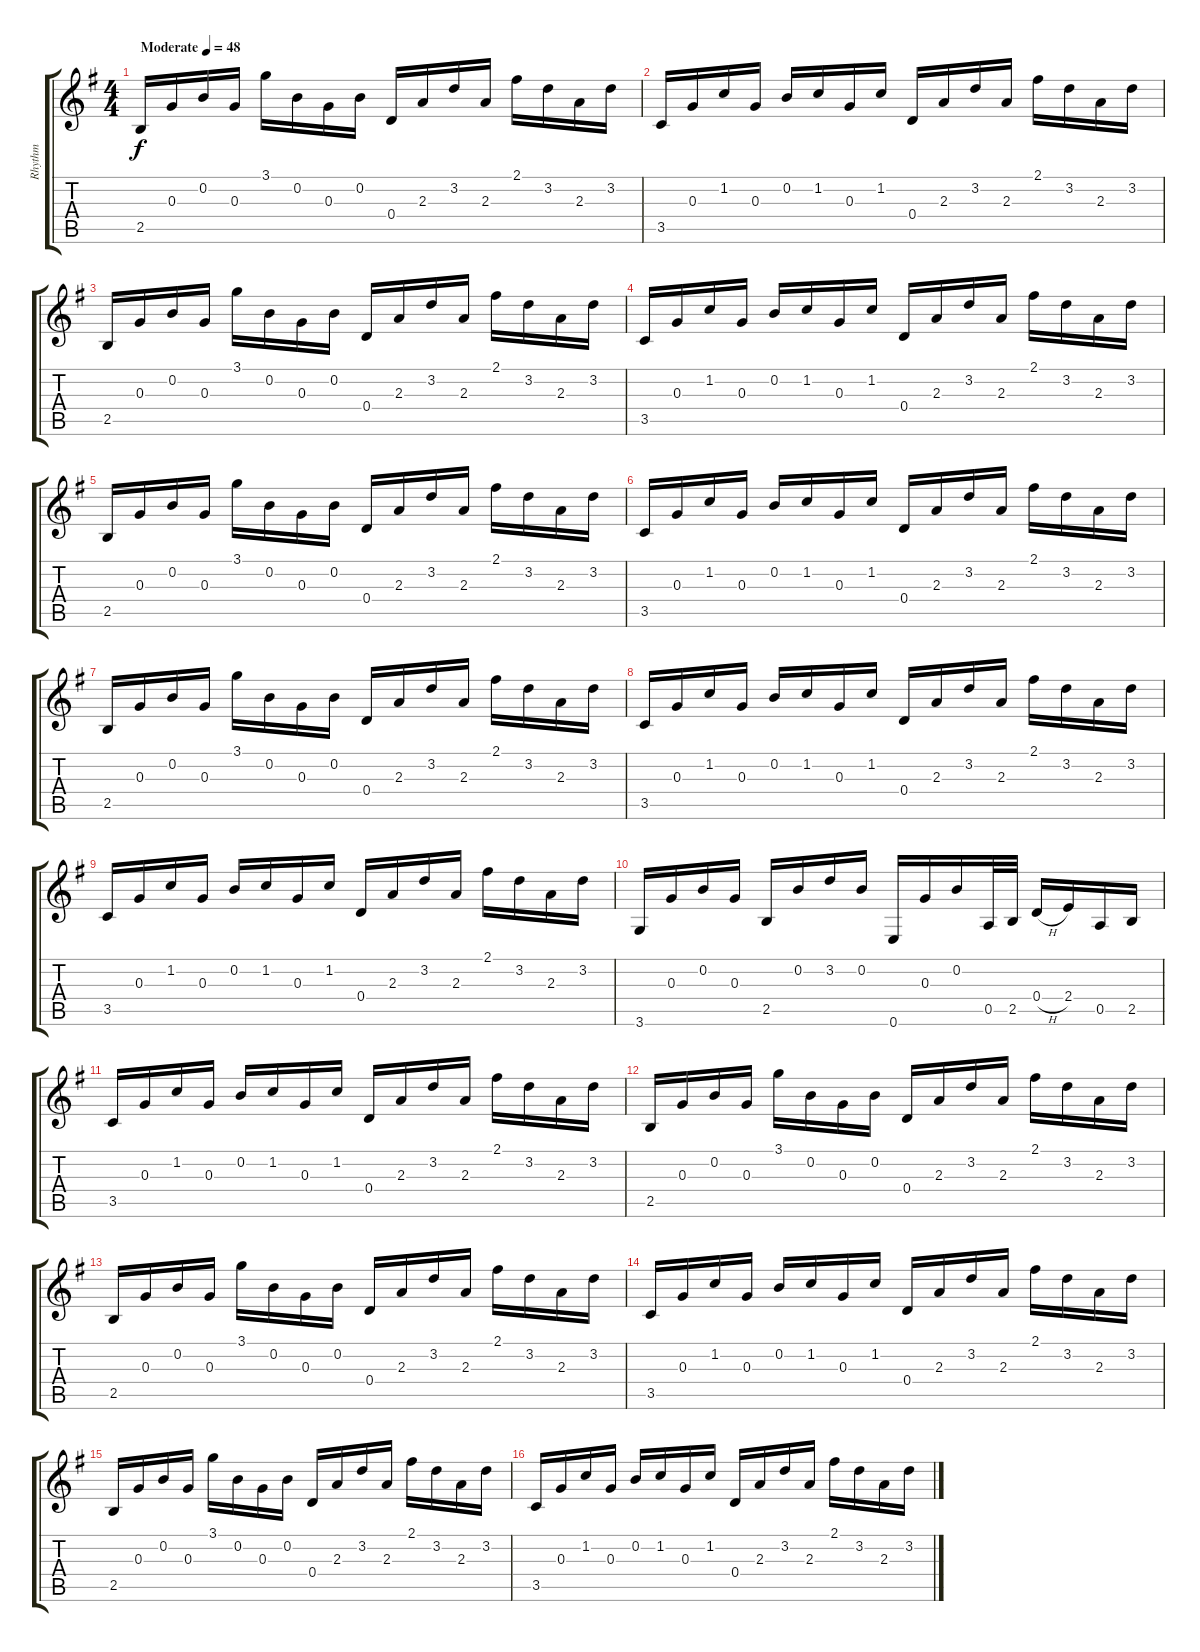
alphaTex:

\track ("Rhythm" "Rhythm") {instrument acousticguitarsteel}
\staff {score tabs}
\tuning (E4 B3 G3 D3 A2 E2) {hide}
\ts (4 4)
\tempo (48 "Moderate")
\clef g2
\ks g
2.5.16{dy f instrument acousticguitarsteel} 0.3.16 0.2.16 0.3.16 3.1.16 0.2.16 0.3.16 0.2.16 0.4.16 2.3.16 3.2.16 2.3.16 2.1.16 3.2.16 2.3.16 3.2.16 |
3.5.16 0.3.16 1.2.16 0.3.16 0.2.16 1.2.16 0.3.16 1.2.16 0.4.16 2.3.16 3.2.16 2.3.16 2.1.16 3.2.16 2.3.16 3.2.16 |
2.5.16 0.3.16 0.2.16 0.3.16 3.1.16 0.2.16 0.3.16 0.2.16 0.4.16 2.3.16 3.2.16 2.3.16 2.1.16 3.2.16 2.3.16 3.2.16 |
3.5.16 0.3.16 1.2.16 0.3.16 0.2.16 1.2.16 0.3.16 1.2.16 0.4.16 2.3.16 3.2.16 2.3.16 2.1.16 3.2.16 2.3.16 3.2.16 |
2.5.16 0.3.16 0.2.16 0.3.16 3.1.16 0.2.16 0.3.16 0.2.16 0.4.16 2.3.16 3.2.16 2.3.16 2.1.16 3.2.16 2.3.16 3.2.16 |
3.5.16 0.3.16 1.2.16 0.3.16 0.2.16 1.2.16 0.3.16 1.2.16 0.4.16 2.3.16 3.2.16 2.3.16 2.1.16 3.2.16 2.3.16 3.2.16 |
2.5.16 0.3.16 0.2.16 0.3.16 3.1.16 0.2.16 0.3.16 0.2.16 0.4.16 2.3.16 3.2.16 2.3.16 2.1.16 3.2.16 2.3.16 3.2.16 |
3.5.16 0.3.16 1.2.16 0.3.16 0.2.16 1.2.16 0.3.16 1.2.16 0.4.16 2.3.16 3.2.16 2.3.16 2.1.16 3.2.16 2.3.16 3.2.16 |
3.5.16 0.3.16 1.2.16 0.3.16 0.2.16 1.2.16 0.3.16 1.2.16 0.4.16 2.3.16 3.2.16 2.3.16 2.1.16 3.2.16 2.3.16 3.2.16 |
3.6.16 0.3.16 0.2.16 0.3.16 2.5.16 0.2.16 3.2.16 0.2.16 0.6.16 0.3.16 0.2.16 0.5.32 2.5.32 0.4{h}.16 2.4.16 0.5.16 2.5.16 |
3.5.16 0.3.16 1.2.16 0.3.16 0.2.16 1.2.16 0.3.16 1.2.16 0.4.16 2.3.16 3.2.16 2.3.16 2.1.16 3.2.16 2.3.16 3.2.16 |
2.5.16 0.3.16 0.2.16 0.3.16 3.1.16 0.2.16 0.3.16 0.2.16 0.4.16 2.3.16 3.2.16 2.3.16 2.1.16 3.2.16 2.3.16 3.2.16 |
2.5.16 0.3.16 0.2.16 0.3.16 3.1.16 0.2.16 0.3.16 0.2.16 0.4.16 2.3.16 3.2.16 2.3.16 2.1.16 3.2.16 2.3.16 3.2.16 |
3.5.16 0.3.16 1.2.16 0.3.16 0.2.16 1.2.16 0.3.16 1.2.16 0.4.16 2.3.16 3.2.16 2.3.16 2.1.16 3.2.16 2.3.16 3.2.16 |
2.5.16 0.3.16 0.2.16 0.3.16 3.1.16 0.2.16 0.3.16 0.2.16 0.4.16 2.3.16 3.2.16 2.3.16 2.1.16 3.2.16 2.3.16 3.2.16 |
3.5.16 0.3.16 1.2.16 0.3.16 0.2.16 1.2.16 0.3.16 1.2.16 0.4.16 2.3.16 3.2.16 2.3.16 2.1.16 3.2.16 2.3.16 3.2.16
